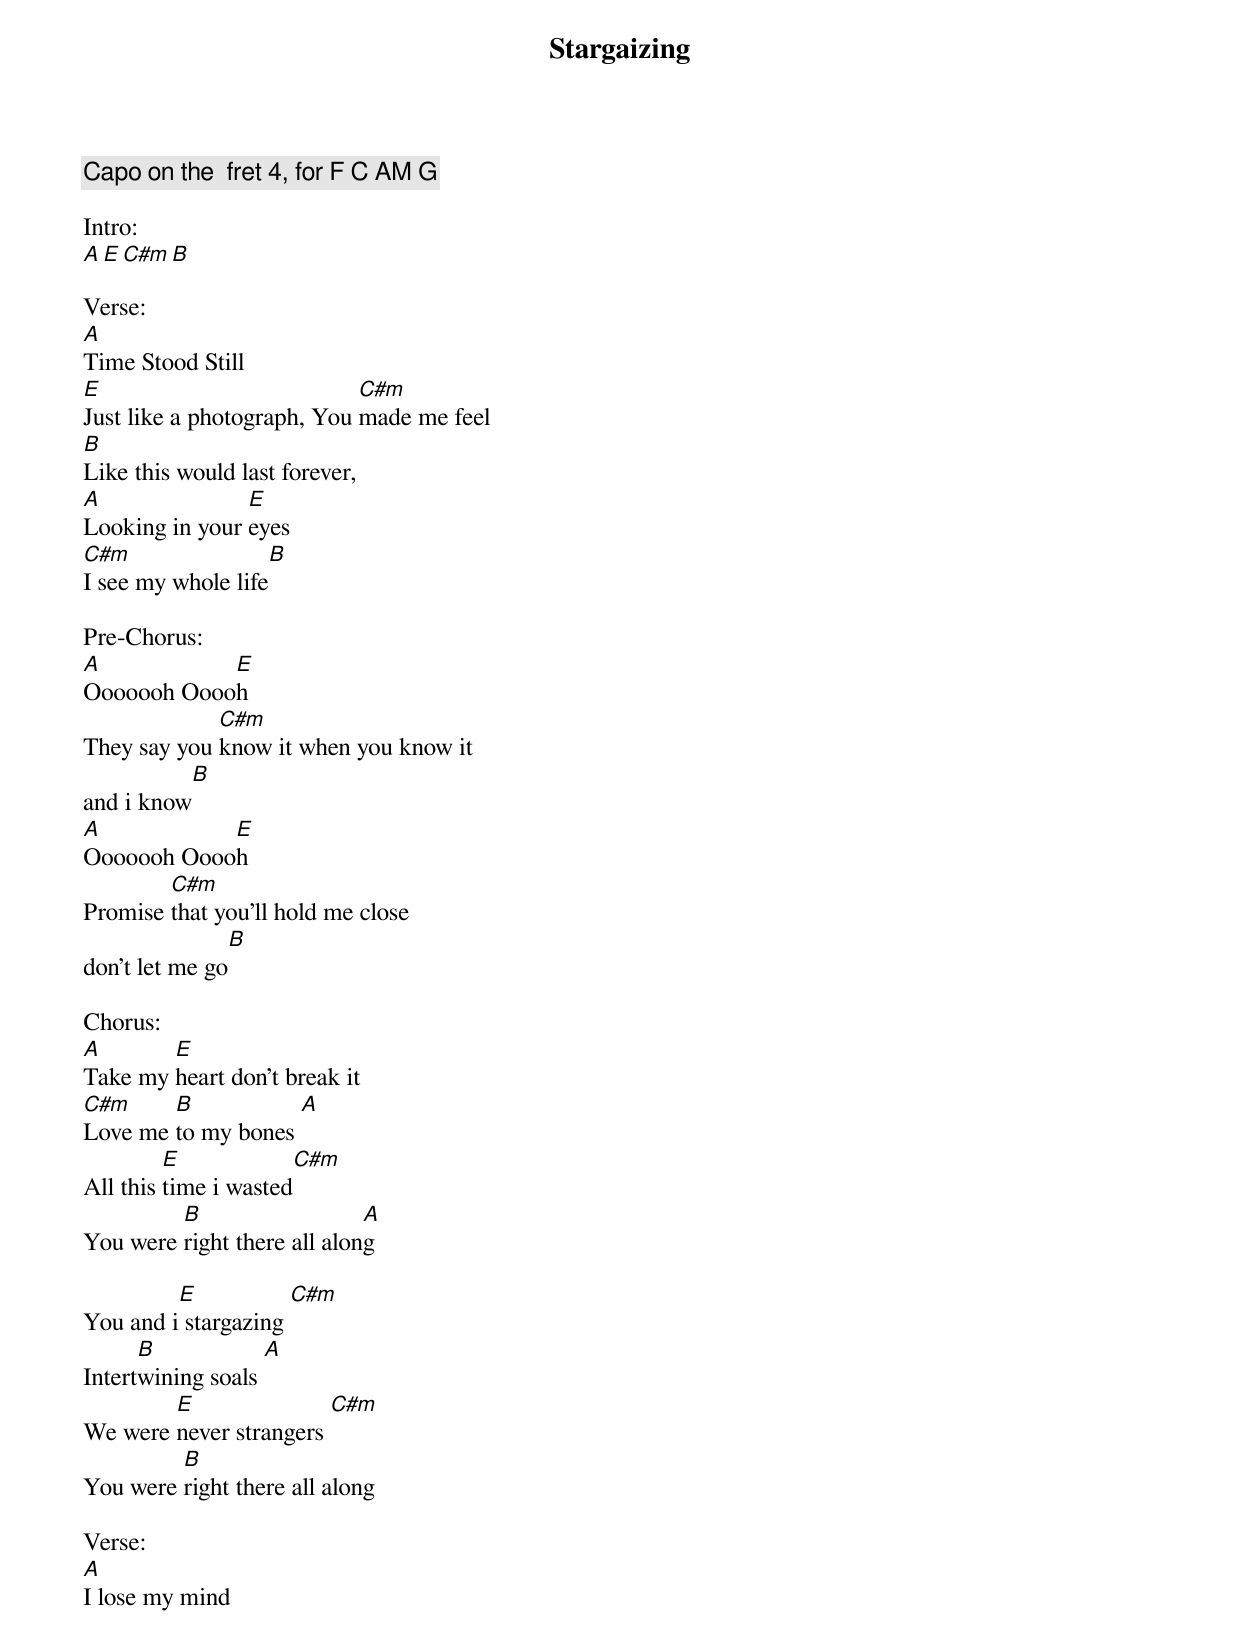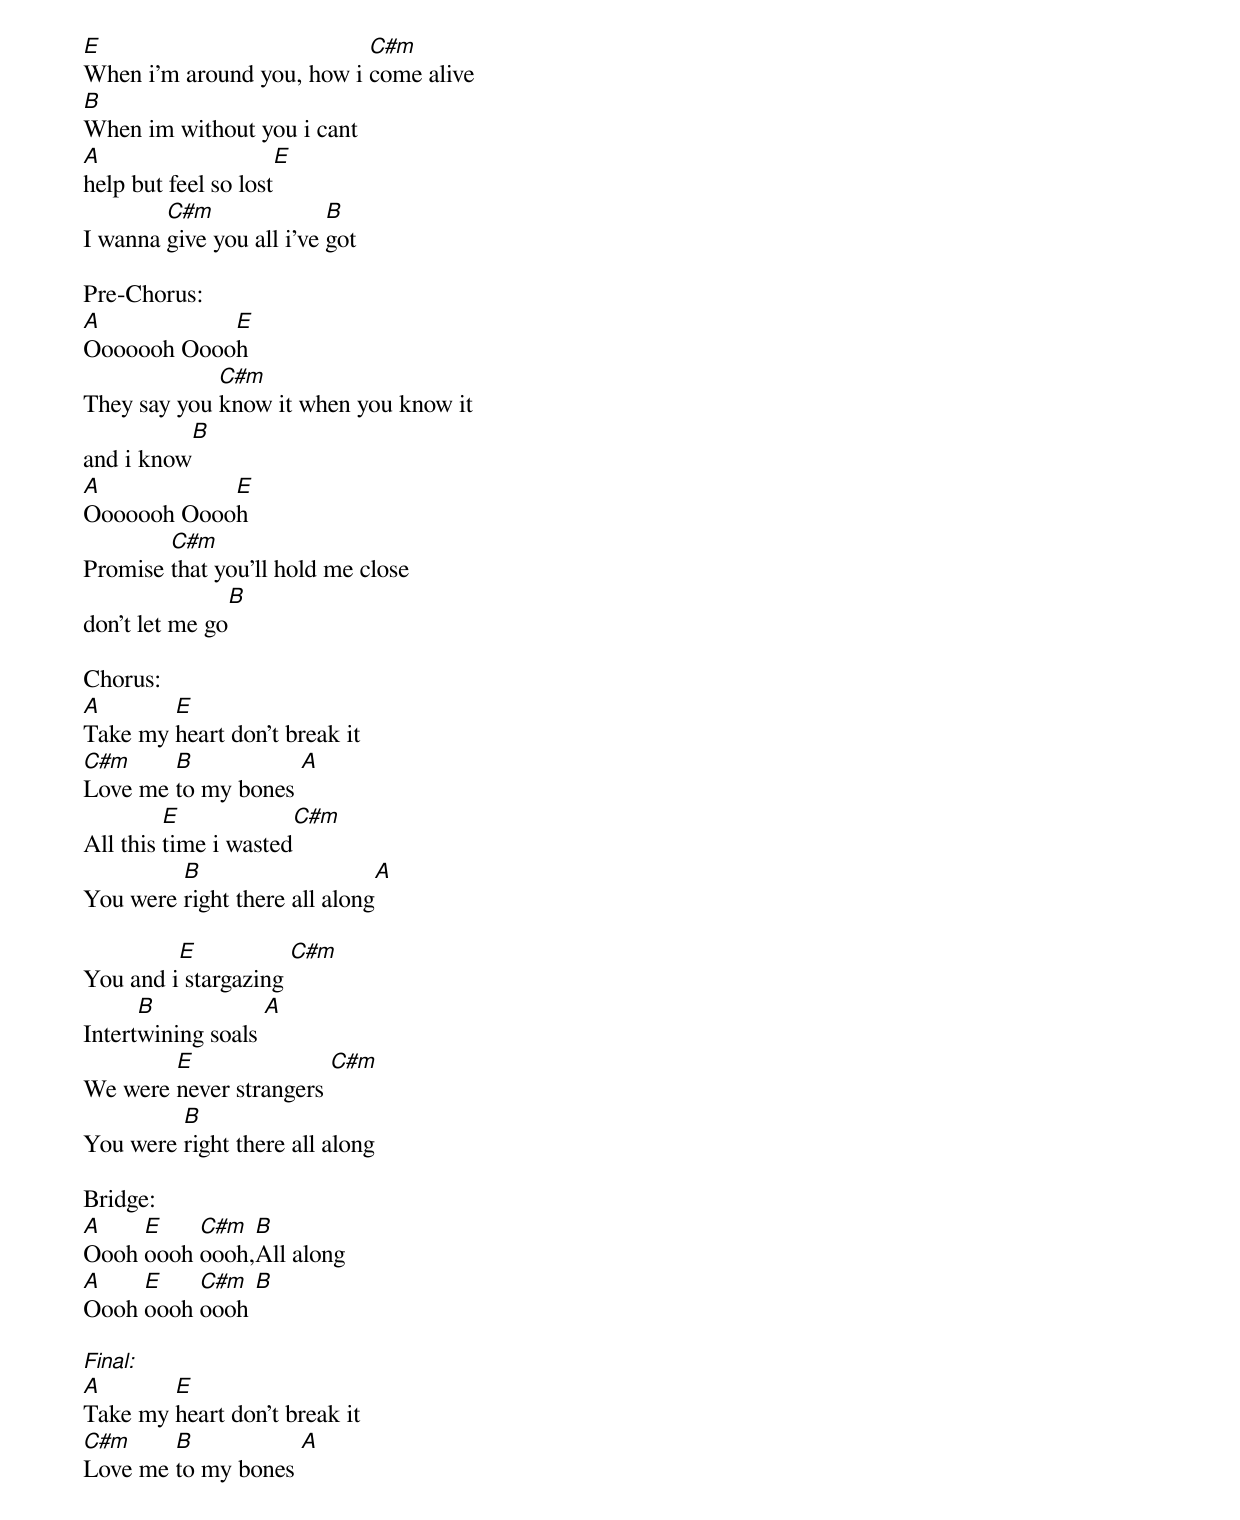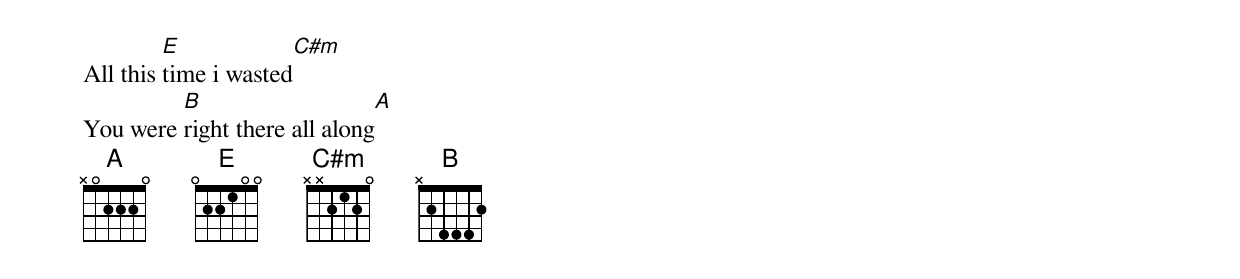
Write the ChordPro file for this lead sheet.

{title:Stargaizing}
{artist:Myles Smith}
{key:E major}
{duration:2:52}
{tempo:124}
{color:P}

{c: Capo on the  fret 4, for F C AM G}

Intro:
[A][E][C#m][B]

Verse:
[A]Time Stood Still
[E]Just like a photograph, You [C#m]made me feel
[B]Like this would last forever,
[A]Looking in your [E]eyes
[C#m]I see my whole life[B]

Pre-Chorus:
[A]Ooooooh Oooo[E]h
They say you [C#m]know it when you know it
and i know[B]
[A]Ooooooh Oooo[E]h
Promise [C#m]that you'll hold me close
don't let me go[B]

Chorus:
[A]Take my [E]heart don't break it
[C#m]Love me [B]to my bones [A]
All this [E]time i wasted[C#m]
You were [B]right there all alon[A]g

You and i[E] stargazing [C#m]
Intert[B]wining soals [A]
We were [E]never strangers [C#m]
You were [B]right there all along

Verse:
[A]I lose my mind
[E]When i'm around you, how i [C#m]come alive
[B]When im without you i cant
[A]help but feel so lost[E]
I wanna [C#m]give you all i've [B]got

Pre-Chorus:
[A]Ooooooh Oooo[E]h
They say you [C#m]know it when you know it
and i know[B]
[A]Ooooooh Oooo[E]h
Promise [C#m]that you'll hold me close
don't let me go[B]

Chorus:
[A]Take my [E]heart don't break it
[C#m]Love me [B]to my bones [A]
All this [E]time i wasted[C#m]
You were [B]right there all along[A]

You and i[E] stargazing [C#m]
Intert[B]wining soals [A]
We were [E]never strangers [C#m]
You were [B]right there all along

Bridge:
[A]Oooh [E]oooh [C#m]oooh,[B]All along
[A]Oooh [E]oooh [C#m]oooh [B]

[Final:]
[A]Take my [E]heart don't break it
[C#m]Love me [B]to my bones [A]
All this [E]time i wasted[C#m]
You were [B]right there all along[A]
